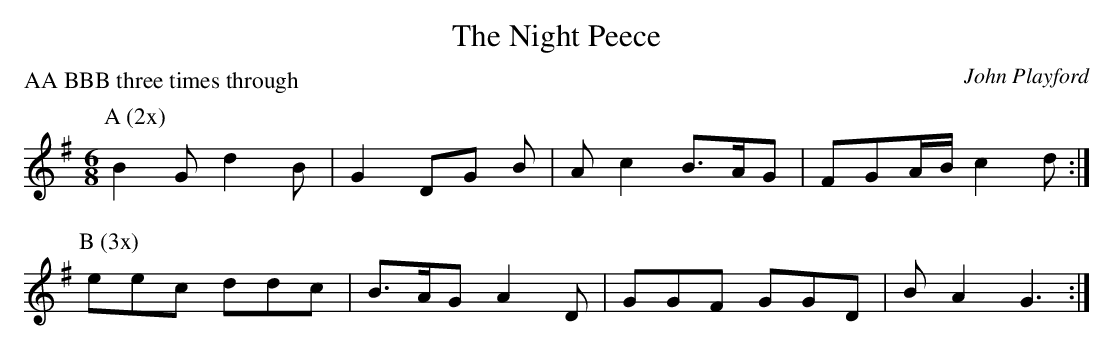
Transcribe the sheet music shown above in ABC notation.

X:1
T: The Night Peece
C: John Playford
M: 6/8
L: 1/8
P: AA BBB three times through
K: G
P: A (2x)
B2G d2B |G2 DG B| \
L: 1/8
Ac2 B>AG |FGA/2B/2c2d:|
P: B (3x)
eec ddc| B>AG A2 D| GGF GGD| B A2 G3:|
